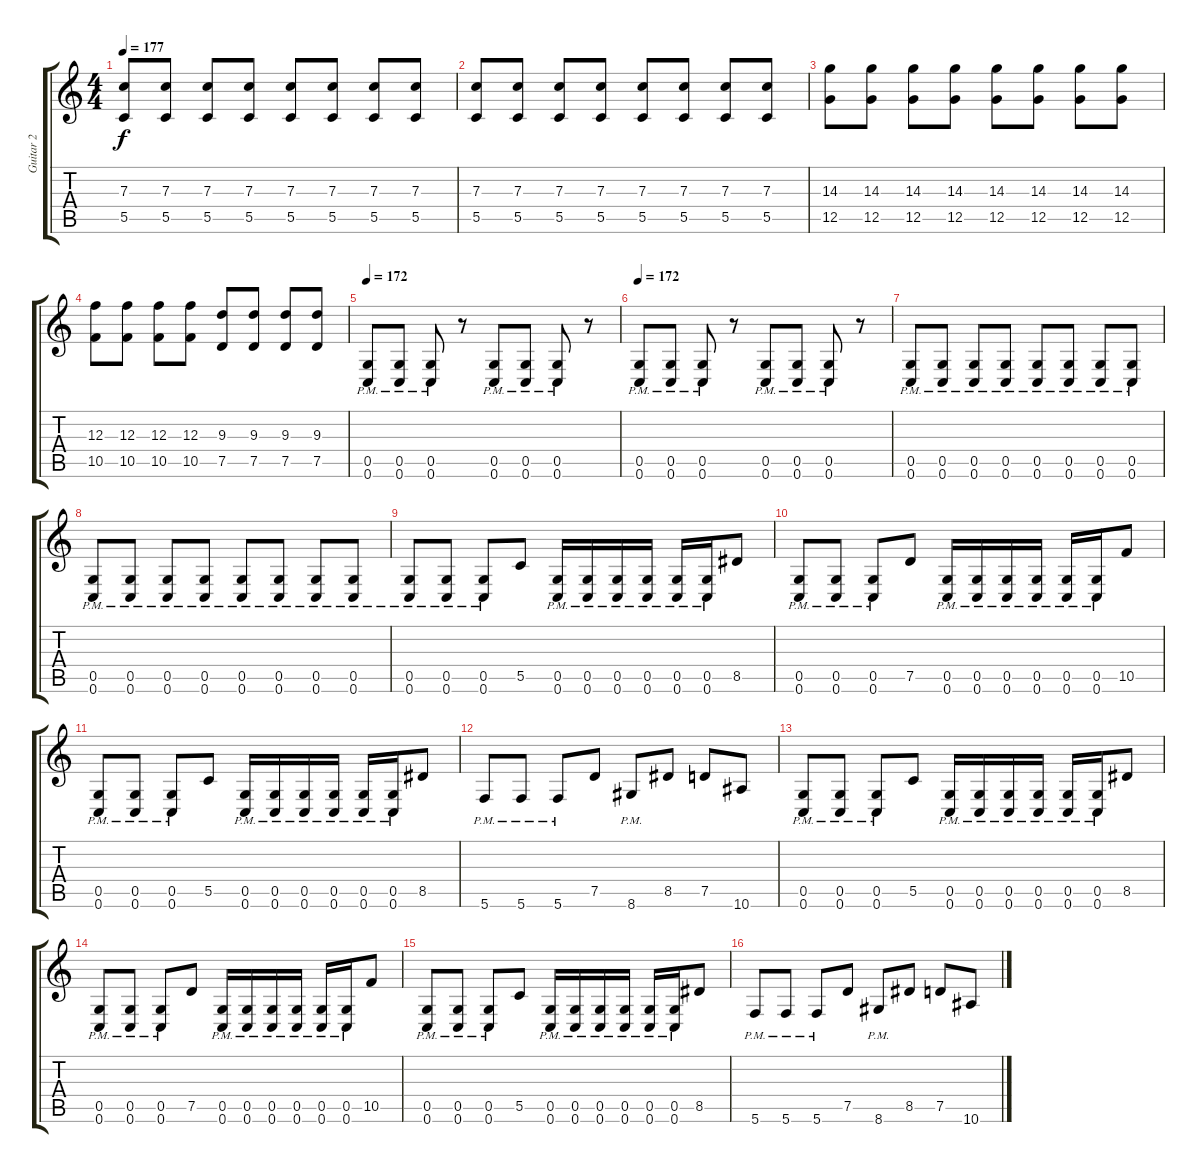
\track ("Guitar 2" "Guitar 2") {instrument distortionguitar}
\staff {score tabs}
\tuning (D4 A3 F3 C3 G2 C2) {hide}
\ts (4 4)
\tempo 177
\clef g2
\ks c
(7.3 5.5).8{dy f} (7.3 5.5).8 (7.3 5.5).8 (7.3 5.5).8 (7.3 5.5).8 (7.3 5.5).8 (7.3 5.5).8 (7.3 5.5).8 |
(7.3 5.5).8 (7.3 5.5).8 (7.3 5.5).8 (7.3 5.5).8 (7.3 5.5).8 (7.3 5.5).8 (7.3 5.5).8 (7.3 5.5).8 |
(14.3 12.5).8 (14.3 12.5).8 (14.3 12.5).8 (14.3 12.5).8 (14.3 12.5).8 (14.3 12.5).8 (14.3 12.5).8 (14.3 12.5).8 |
(12.3 10.5).8 (12.3 10.5).8 (12.3 10.5).8 (12.3 10.5).8 (9.3 7.5).8 (9.3 7.5).8 (9.3 7.5).8 (9.3 7.5).8 |
\tempo 172
(0.5{pm} 0.6{pm}).8 (0.5{pm} 0.6{pm}).8 (0.5{pm} 0.6{pm}).8 r.8 (0.5{pm} 0.6{pm}).8 (0.5{pm} 0.6{pm}).8 (0.5{pm} 0.6{pm}).8 r.8 |
\tempo 172
(0.5{pm} 0.6{pm}).8 (0.5{pm} 0.6{pm}).8 (0.5{pm} 0.6{pm}).8 r.8 (0.5{pm} 0.6{pm}).8 (0.5{pm} 0.6{pm}).8 (0.5{pm} 0.6{pm}).8 r.8 |
(0.5{pm} 0.6{pm}).8 (0.5{pm} 0.6{pm}).8 (0.5{pm} 0.6{pm}).8 (0.5{pm} 0.6{pm}).8 (0.5{pm} 0.6{pm}).8 (0.5{pm} 0.6{pm}).8 (0.5{pm} 0.6{pm}).8 (0.5{pm} 0.6{pm}).8 |
(0.5{pm} 0.6{pm}).8 (0.5{pm} 0.6{pm}).8 (0.5{pm} 0.6{pm}).8 (0.5{pm} 0.6{pm}).8 (0.5{pm} 0.6{pm}).8 (0.5{pm} 0.6{pm}).8 (0.5{pm} 0.6{pm}).8 (0.5{pm} 0.6{pm}).8 |
(0.5{pm} 0.6{pm}).8 (0.5{pm} 0.6{pm}).8 (0.5{pm} 0.6{pm}).8 5.5.8 (0.5{pm} 0.6{pm}).16 (0.5{pm} 0.6{pm}).16 (0.5{pm} 0.6{pm}).16 (0.5{pm} 0.6{pm}).16 (0.5{pm} 0.6{pm}).16 (0.5{pm} 0.6{pm}).16 8.5.8 |
(0.5{pm} 0.6{pm}).8 (0.5{pm} 0.6{pm}).8 (0.5{pm} 0.6{pm}).8 7.5.8 (0.5{pm} 0.6{pm}).16 (0.5{pm} 0.6{pm}).16 (0.5{pm} 0.6{pm}).16 (0.5{pm} 0.6{pm}).16 (0.5{pm} 0.6{pm}).16 (0.5{pm} 0.6{pm}).16 10.5.8 |
(0.5{pm} 0.6).8 (0.5{pm} 0.6).8 (0.5{pm} 0.6).8 5.5.8 (0.5{pm} 0.6{pm}).16 (0.5{pm} 0.6{pm}).16 (0.5{pm} 0.6{pm}).16 (0.5{pm} 0.6{pm}).16 (0.5{pm} 0.6{pm}).16 (0.5{pm} 0.6{pm}).16 8.5.8 |
5.6{pm}.8 5.6{pm}.8 5.6{pm}.8 7.5.8 8.6{pm}.8 8.5.8 7.5.8 10.6.8 |
(0.5{pm} 0.6{pm}).8 (0.5{pm} 0.6{pm}).8 (0.5{pm} 0.6{pm}).8 5.5.8 (0.5{pm} 0.6{pm}).16 (0.5{pm} 0.6{pm}).16 (0.5{pm} 0.6{pm}).16 (0.5{pm} 0.6{pm}).16 (0.5{pm} 0.6{pm}).16 (0.5{pm} 0.6{pm}).16 8.5.8 |
(0.5{pm} 0.6{pm}).8 (0.5{pm} 0.6{pm}).8 (0.5{pm} 0.6{pm}).8 7.5.8 (0.5{pm} 0.6{pm}).16 (0.5{pm} 0.6{pm}).16 (0.5{pm} 0.6{pm}).16 (0.5{pm} 0.6{pm}).16 (0.5{pm} 0.6{pm}).16 (0.5{pm} 0.6{pm}).16 10.5.8 |
(0.5{pm} 0.6).8 (0.5{pm} 0.6).8 (0.5{pm} 0.6).8 5.5.8 (0.5{pm} 0.6{pm}).16 (0.5{pm} 0.6{pm}).16 (0.5{pm} 0.6{pm}).16 (0.5{pm} 0.6{pm}).16 (0.5{pm} 0.6{pm}).16 (0.5{pm} 0.6{pm}).16 8.5.8 |
5.6{pm}.8 5.6{pm}.8 5.6{pm}.8 7.5.8 8.6{pm}.8 8.5.8 7.5.8 10.6.8
